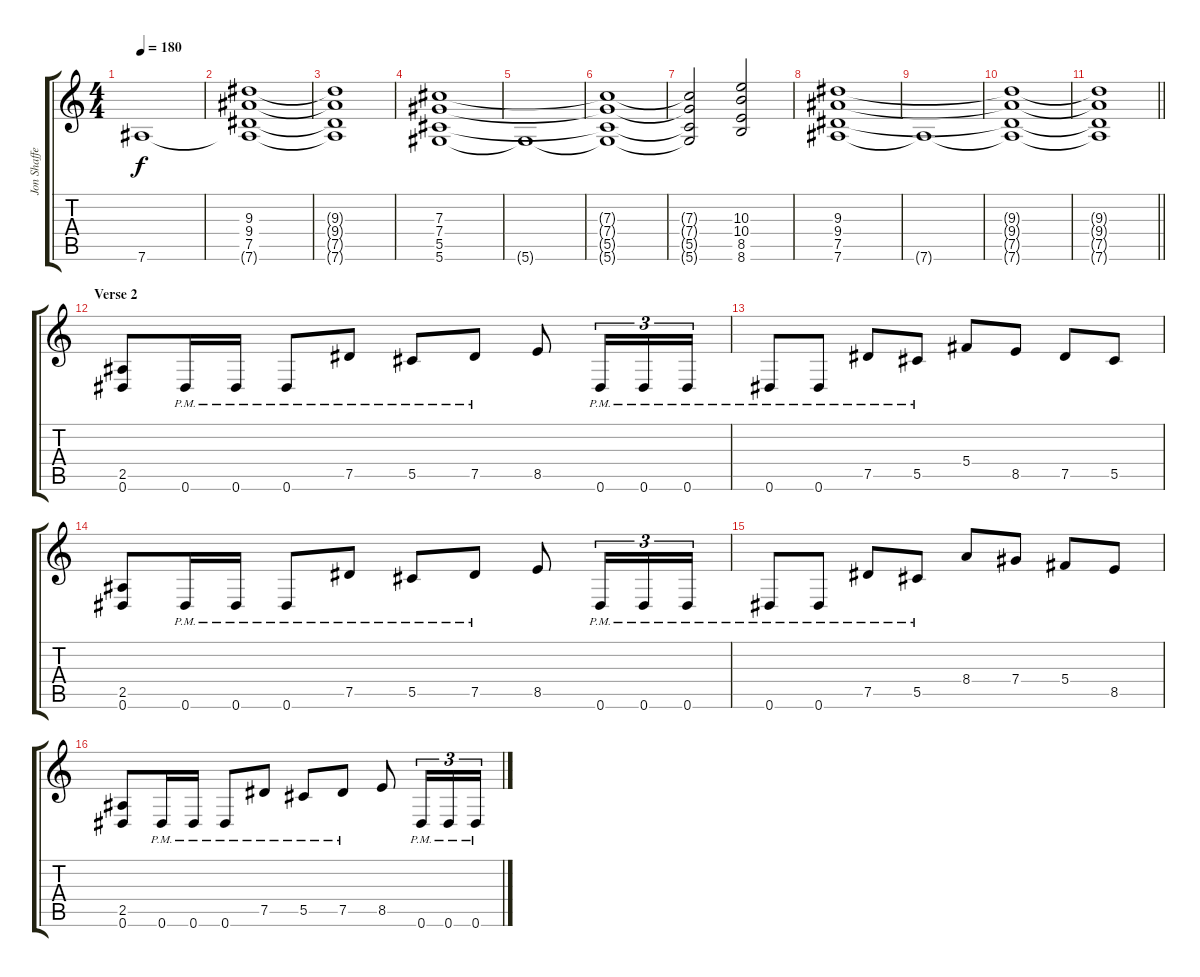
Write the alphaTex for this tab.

\track ("Jon Shaffer" "Jon Shaffe") {instrument overdrivenguitar}
\staff {score tabs}
\tuning (Eb4 Bb3 Gb3 Db3 Ab2 Eb2) {hide}
\ts (4 4)
\tempo 180
\clef g2
\ks c
7.6{t}.1{dy f} |
(9.3{t} 9.4{t} 7.5{t} 7.6{t}).1 |
(9.3{t} 9.4{t} 7.5{t} 7.6{t}).1 |
(7.3 7.4 5.5 5.6).1 |
5.6{t}.1 |
(7.3{t} 7.4{t} 5.5{t} 5.6{t}).1 |
(7.3{t} 7.4{t} 5.5{t} 5.6{t}).2 (10.3 10.4 8.5 8.6).2 |
(9.3 9.4 7.5 7.6).1 |
7.6{t}.1 |
(9.3{t} 9.4{t} 7.5{t} 7.6{t}).1 |
\barLineRight lightlight
(9.3{t} 9.4{t} 7.5{t} 7.6{t}).1 |
\section ("" "Verse 2")
(2.5 0.6).8 0.6{pm}.16 0.6{pm}.16 0.6{pm}.8 7.5{pm}.8 5.5{pm}.8 7.5{pm}.8 8.5.8 0.6{pm}.16{tu (3 2)} 0.6{pm}.16{tu (3 2)} 0.6{pm}.16{tu (3 2)} |
0.6{pm}.8 0.6{pm}.8 7.5{pm}.8 5.5{pm}.8 5.4.8 8.5.8 7.5.8 5.5.8 |
(2.5 0.6).8 0.6{pm}.16 0.6{pm}.16 0.6{pm}.8 7.5{pm}.8 5.5{pm}.8 7.5{pm}.8 8.5.8 0.6{pm}.16{tu (3 2)} 0.6{pm}.16{tu (3 2)} 0.6{pm}.16{tu (3 2)} |
0.6{pm}.8 0.6{pm}.8 7.5{pm}.8 5.5{pm}.8 8.4.8 7.4.8 5.4.8 8.5.8 |
(2.5 0.6).8 0.6{pm}.16 0.6{pm}.16 0.6{pm}.8 7.5{pm}.8 5.5{pm}.8 7.5{pm}.8 8.5.8 0.6{pm}.16{tu (3 2)} 0.6{pm}.16{tu (3 2)} 0.6{pm}.16{tu (3 2)}
